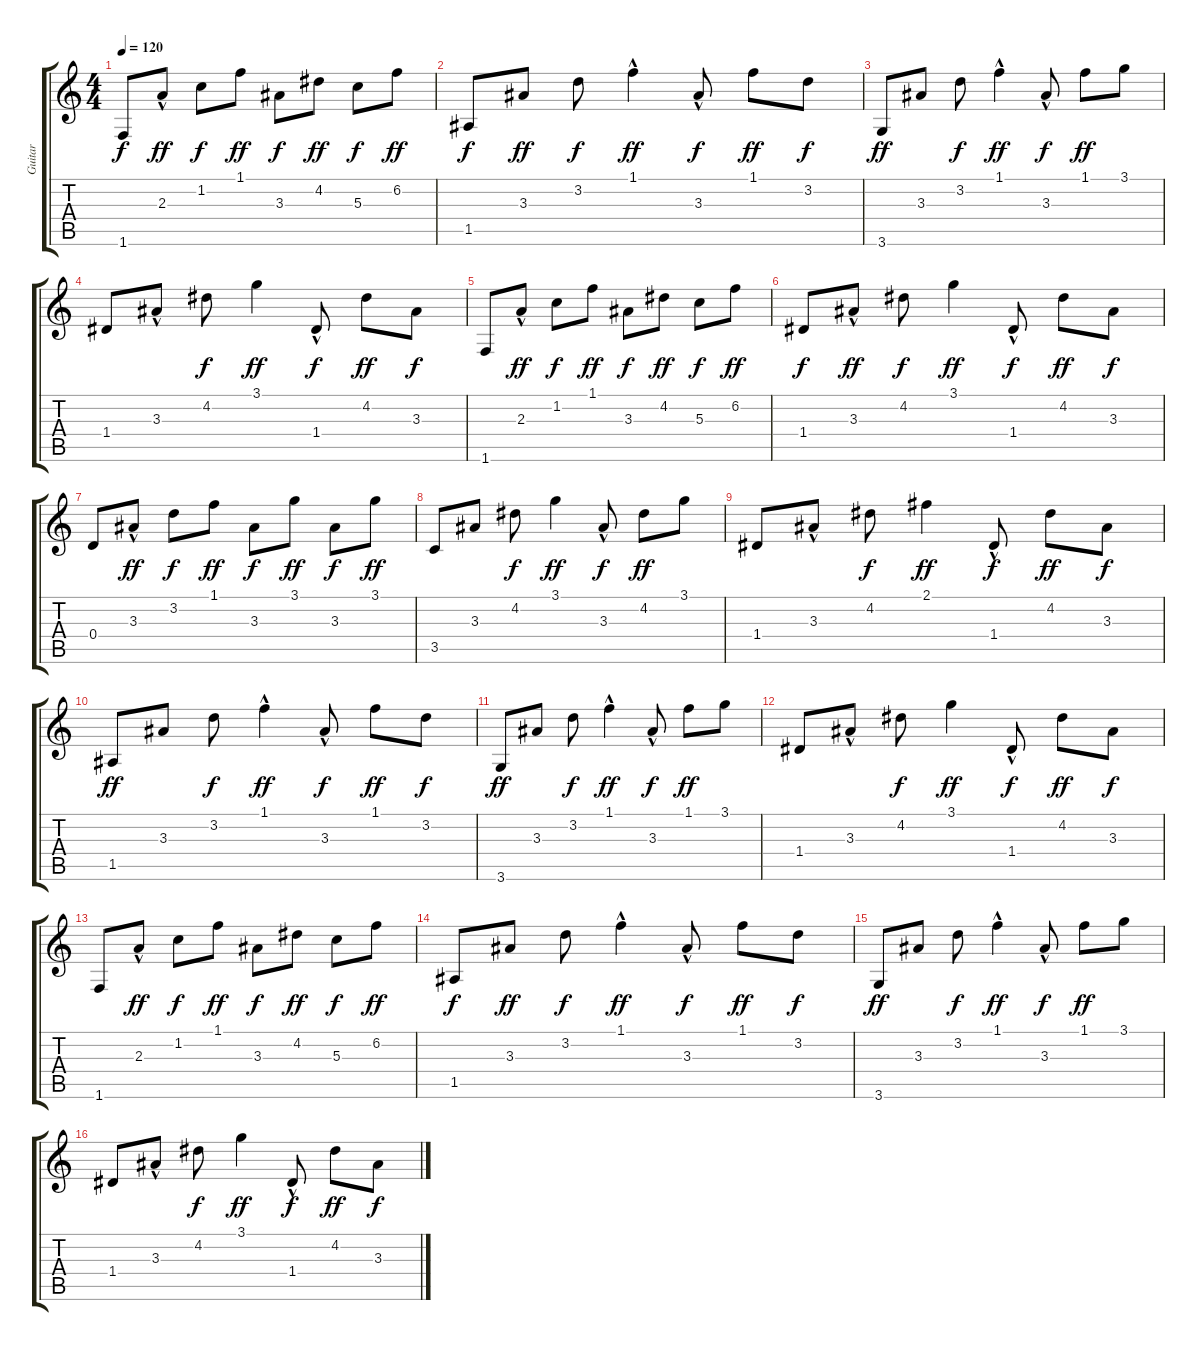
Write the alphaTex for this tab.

\track ("Guitar" "Guitar") {instrument acousticguitarsteel}
\staff {score tabs}
\tuning (E4 B3 G3 D3 A2 E2) {hide}
\ts (4 4)
\tempo 120
\clef g2
\ks c
1.6.8{dy f} 2.3{hac}.8{dy ff} 1.2.8{dy f} 1.1.8{dy ff} 3.3.8{dy f} 4.2.8{dy ff} 5.3.8{dy f} 6.2.8{dy ff} |
1.5.8{dy f} 3.3.8{dy ff} 3.2.8{dy f} 1.1{hac}.4{dy ff} 3.3{hac}.8{dy f} 1.1.8{dy ff} 3.2.8{dy f} |
3.6.8{dy ff} 3.3.8 3.2.8{dy f} 1.1{hac}.4{dy ff} 3.3{hac}.8{dy f} 1.1.8{dy ff} 3.1.8 |
1.4.8 3.3{hac}.8 4.2.8{dy f} 3.1.4{dy ff} 1.4{hac}.8{dy f} 4.2.8{dy ff} 3.3.8{dy f} |
1.6.8 2.3{hac}.8{dy ff} 1.2.8{dy f} 1.1.8{dy ff} 3.3.8{dy f} 4.2.8{dy ff} 5.3.8{dy f} 6.2.8{dy ff} |
1.4.8{dy f} 3.3{hac}.8{dy ff} 4.2.8{dy f} 3.1.4{dy ff} 1.4{hac}.8{dy f} 4.2.8{dy ff} 3.3.8{dy f} |
0.4.8 3.3{hac}.8{dy ff} 3.2.8{dy f} 1.1.8{dy ff} 3.3.8{dy f} 3.1.8{dy ff} 3.3.8{dy f} 3.1.8{dy ff} |
3.5.8 3.3.8 4.2.8{dy f} 3.1.4{dy ff} 3.3{hac}.8{dy f} 4.2.8{dy ff} 3.1.8 |
1.4.8 3.3{hac}.8 4.2.8{dy f} 2.1.4{dy ff} 1.4{hac}.8{dy f} 4.2.8{dy ff} 3.3.8{dy f} |
1.5.8{dy ff} 3.3.8 3.2.8{dy f} 1.1{hac}.4{dy ff} 3.3{hac}.8{dy f} 1.1.8{dy ff} 3.2.8{dy f} |
3.6.8{dy ff} 3.3.8 3.2.8{dy f} 1.1{hac}.4{dy ff} 3.3{hac}.8{dy f} 1.1.8{dy ff} 3.1.8 |
1.4.8 3.3{hac}.8 4.2.8{dy f} 3.1.4{dy ff} 1.4{hac}.8{dy f} 4.2.8{dy ff} 3.3.8{dy f} |
1.6.8 2.3{hac}.8{dy ff} 1.2.8{dy f} 1.1.8{dy ff} 3.3.8{dy f} 4.2.8{dy ff} 5.3.8{dy f} 6.2.8{dy ff} |
1.5.8{dy f} 3.3.8{dy ff} 3.2.8{dy f} 1.1{hac}.4{dy ff} 3.3{hac}.8{dy f} 1.1.8{dy ff} 3.2.8{dy f} |
3.6.8{dy ff} 3.3.8 3.2.8{dy f} 1.1{hac}.4{dy ff} 3.3{hac}.8{dy f} 1.1.8{dy ff} 3.1.8 |
1.4.8 3.3{hac}.8 4.2.8{dy f} 3.1.4{dy ff} 1.4{hac}.8{dy f} 4.2.8{dy ff} 3.3.8{dy f}
